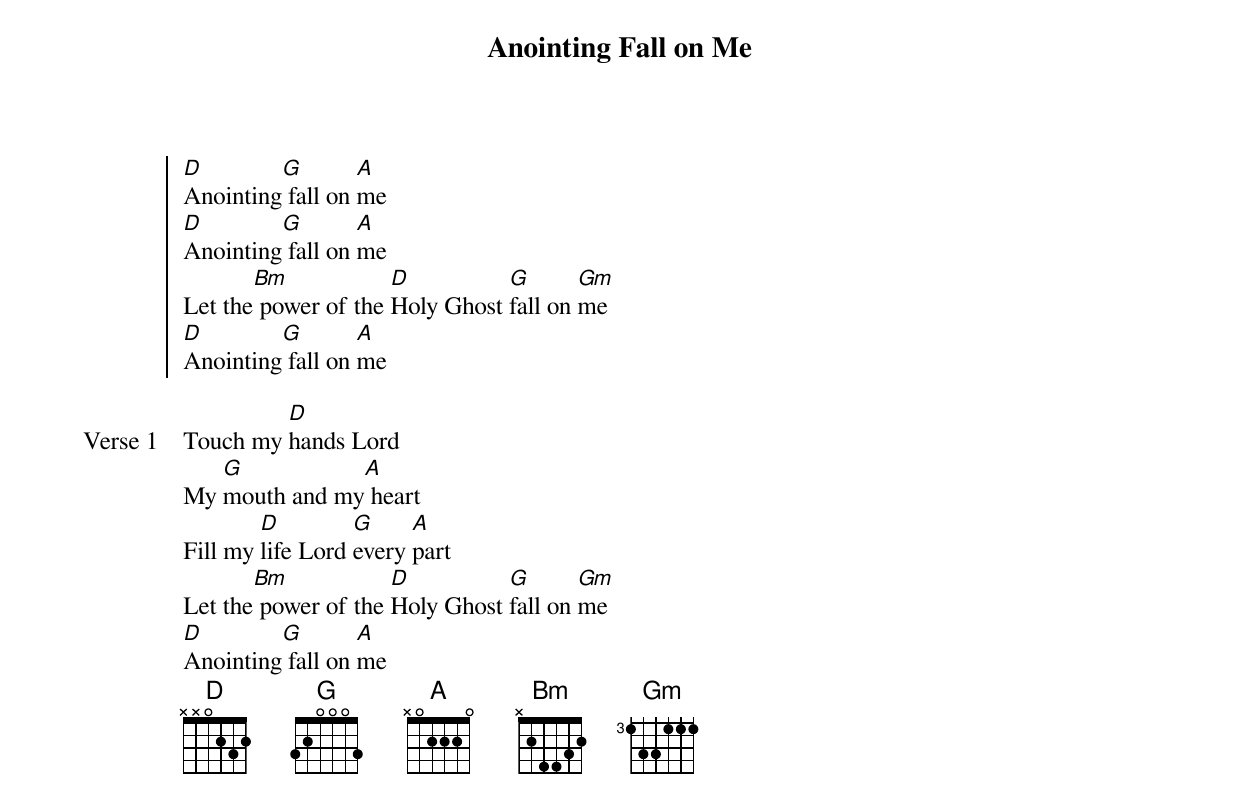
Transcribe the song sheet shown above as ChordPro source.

{title: Anointing Fall on Me}
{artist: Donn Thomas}
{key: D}

{start_of_chorus}
[D]Anointing[G] fall on [A]me
[D]Anointing[G] fall on [A]me
Let the[Bm] power of the [D]Holy Ghost [G]fall on [Gm]me
[D]Anointing[G] fall on [A]me
{end_of_chorus}

{start_of_verse: Verse 1}
Touch my [D]hands Lord
My [G]mouth and my[A] heart
Fill my [D]life Lord [G]every [A]part
Let the[Bm] power of the [D]Holy Ghost [G]fall on [Gm]me
[D]Anointing[G] fall on [A]me
{end_of_verse}
